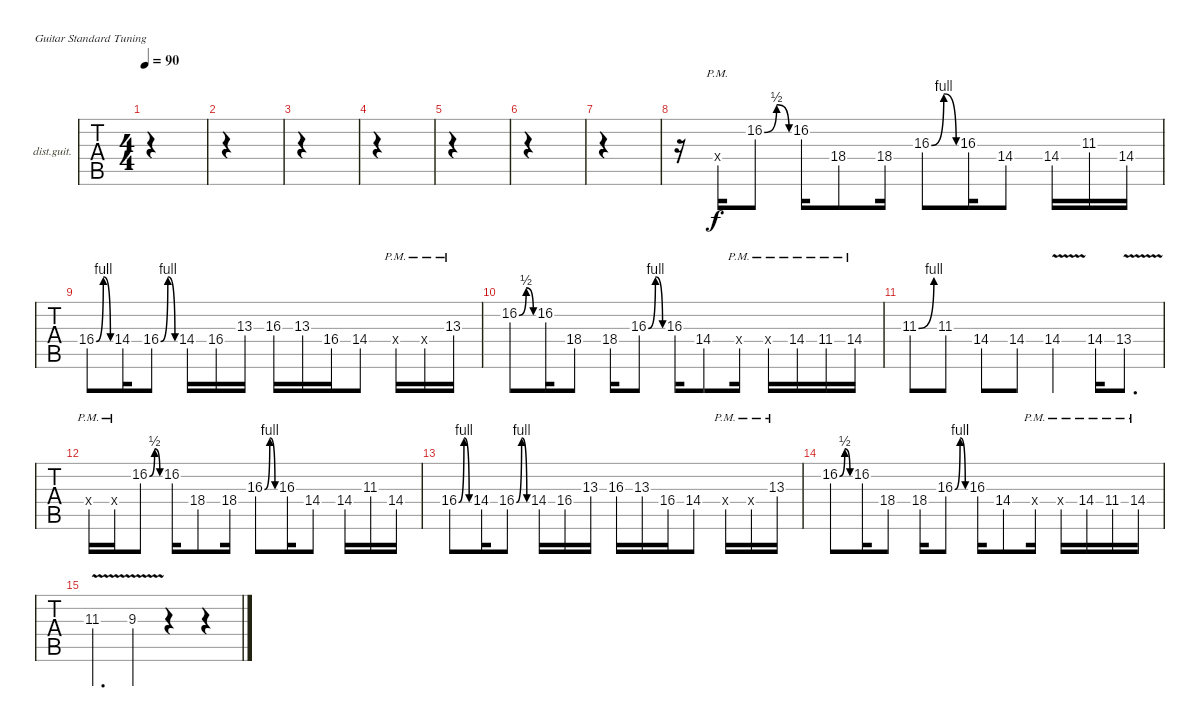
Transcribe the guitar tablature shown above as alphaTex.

\defaultSystemsLayout 4
\bracketExtendMode groupsimilarinstruments
\useSystemSignSeparator
\firstSystemTrackNameOrientation horizontal
\otherSystemsTrackNameOrientation horizontal
\chordDiagramsInScore
\track ("Distortion Guitar" "dist.guit.") {instrument distortionguitar}
\staff {tabs}
\tuning (E4 B3 G3 D3 A2 E2)
\ts (4 4)
\tempo 90
\clef g2
\ks c
|
|
|
|
|
|
|
r.16 14.4{pm x}.16 16.2{be (bendrelease 0 0 32.4 2 43.8 2 51 0)}.8 16.2.16 18.4.8 18.4.16 16.3{be (bendrelease 0 0 25.8 4 38.4 4 56.4 0)}.8 16.3.16 14.4.8 14.4.16 11.3.16 14.4.16 |
16.4{be (bendrelease 0 0 10.2 4 20.4 4 30 0)}.8 14.4.16 16.4{be (bendrelease 0 0 10.2 4 20.4 4 30 0)}.8 14.4.16 16.4.16 13.3.16 16.3.16 13.3.16 16.4.16 14.4.8 14.4{pm x}.16 14.4{pm x}.16 13.3{pm}.16 |
16.2{be (bendrelease 0 0 32.4 2 43.8 2 51 0)}.8 16.2.16 18.4.8 18.4.16 16.3{be (bendrelease 0 0 33 4 46.199999999999996 4 58.8 0)}.8 16.3.16 14.4.8 14.4{pm x}.16 14.4{pm x}.16 14.4{pm}.16 11.4{pm}.16 14.4{pm}.16 |
11.3{be (bend 0 0 15 4)}.8 11.3.8 14.4.8 14.4.8 14.4{v}.4 14.4.16 13.4{v}.8{d} |
14.4{pm x}.16 14.4{pm x}.16 16.2{be (bendrelease 0 0 32.4 2 43.8 2 51 0)}.8 16.2.16 18.4.8 18.4.16 16.3{be (bendrelease 0 0 25.8 4 38.4 4 56.4 0)}.8 16.3.16 14.4.8 14.4.16 11.3.16 14.4.16 |
16.4{be (bendrelease 0 0 10.2 4 20.4 4 30 0)}.8 14.4.16 16.4{be (bendrelease 0 0 10.2 4 20.4 4 30 0)}.8 14.4.16 16.4.16 13.3.16 16.3.16 13.3.16 16.4.16 14.4.8 14.4{pm x}.16 14.4{pm x}.16 13.3{pm}.16 |
16.2{be (bendrelease 0 0 32.4 2 43.8 2 51 0)}.8 16.2.16 18.4.8 18.4.16 16.3{be (bendrelease 0 0 33 4 46.199999999999996 4 58.8 0)}.8 16.3.16 14.4.8 14.4{pm x}.16 14.4{pm x}.16 14.4{pm}.16 11.4{pm}.16 14.4{pm}.16 |
11.3{v}.4{d} 9.3{v}.4 r.4 r.4
